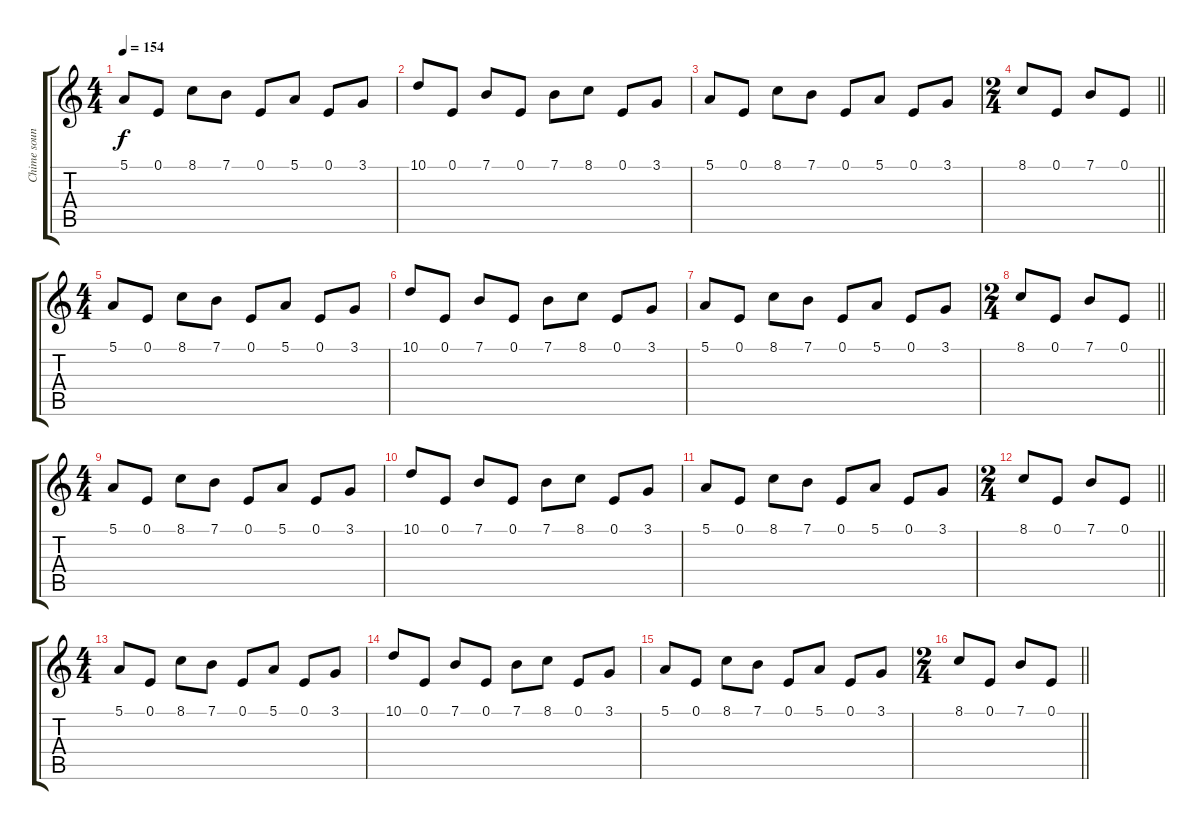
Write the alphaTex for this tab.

\track ("Chime sound (8va)" "Chime soun") {instrument vibraphone}
\staff {score tabs}
\tuning (E4 B3 G3 D3 A2 E2) {hide}
\ts (4 4)
\tempo 154
\clef g2
\ks c
5.1.8{dy f} 0.1.8 8.1.8 7.1.8 0.1.8 5.1.8 0.1.8 3.1.8 |
10.1.8 0.1.8 7.1.8 0.1.8 7.1.8 8.1.8 0.1.8 3.1.8 |
5.1.8 0.1.8 8.1.8 7.1.8 0.1.8 5.1.8 0.1.8 3.1.8 |
\ts (2 4)
\barLineRight lightlight
8.1.8 0.1.8 7.1.8 0.1.8 |
\ts (4 4)
5.1.8 0.1.8 8.1.8 7.1.8 0.1.8 5.1.8 0.1.8 3.1.8 |
10.1.8 0.1.8 7.1.8 0.1.8 7.1.8 8.1.8 0.1.8 3.1.8 |
5.1.8 0.1.8 8.1.8 7.1.8 0.1.8 5.1.8 0.1.8 3.1.8 |
\ts (2 4)
\barLineRight lightlight
8.1.8 0.1.8 7.1.8 0.1.8 |
\ts (4 4)
5.1.8 0.1.8 8.1.8 7.1.8 0.1.8 5.1.8 0.1.8 3.1.8 |
10.1.8 0.1.8 7.1.8 0.1.8 7.1.8 8.1.8 0.1.8 3.1.8 |
5.1.8 0.1.8 8.1.8 7.1.8 0.1.8 5.1.8 0.1.8 3.1.8 |
\ts (2 4)
\barLineRight lightlight
8.1.8 0.1.8 7.1.8 0.1.8 |
\ts (4 4)
5.1.8 0.1.8 8.1.8 7.1.8 0.1.8 5.1.8 0.1.8 3.1.8 |
10.1.8 0.1.8 7.1.8 0.1.8 7.1.8 8.1.8 0.1.8 3.1.8 |
5.1.8 0.1.8 8.1.8 7.1.8 0.1.8 5.1.8 0.1.8 3.1.8 |
\ts (2 4)
\barLineRight lightlight
8.1.8 0.1.8 7.1.8 0.1.8
